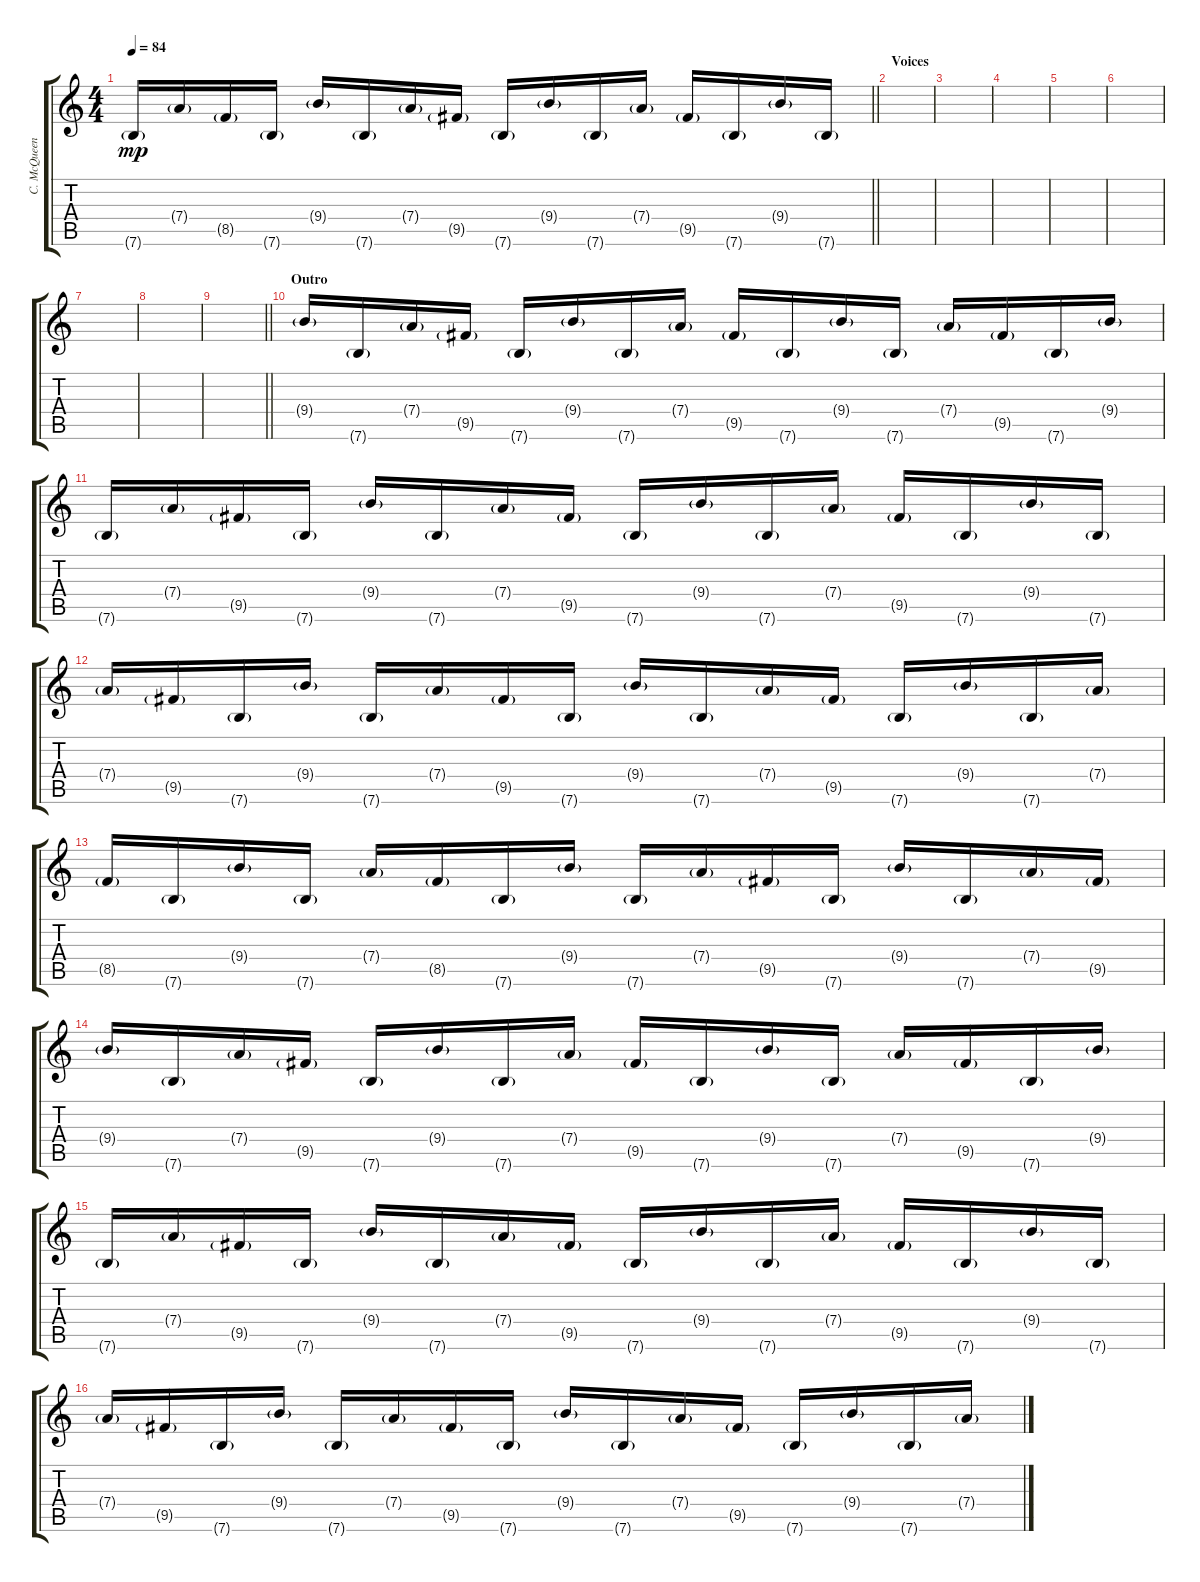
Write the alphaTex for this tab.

\track ("C. McQueen - Guitar #3" "C. McQueen") {instrument electricguitarjazz}
\staff {score tabs}
\tuning (E4 B3 G3 D3 A2 E2) {hide}
\ts (4 4)
\tempo 84
\clef g2
\barLineRight lightlight
\ks c
7.6{g}.16{dy mp} 7.4{g}.16 8.5{g}.16 7.6{g}.16 9.4{g}.16 7.6{g}.16 7.4{g}.16 9.5{g}.16 7.6{g}.16 9.4{g}.16 7.6{g}.16 7.4{g}.16 9.5{g}.16 7.6{g}.16 9.4{g}.16 7.6{g}.16 |
\section ("" "Voices")
|
|
|
|
|
|
|
\barLineRight lightlight
|
\section ("" "Outro")
9.4{g}.16 7.6{g}.16 7.4{g}.16 9.5{g}.16 7.6{g}.16 9.4{g}.16 7.6{g}.16 7.4{g}.16 9.5{g}.16 7.6{g}.16 9.4{g}.16 7.6{g}.16 7.4{g}.16 9.5{g}.16 7.6{g}.16 9.4{g}.16 |
7.6{g}.16 7.4{g}.16 9.5{g}.16 7.6{g}.16 9.4{g}.16 7.6{g}.16 7.4{g}.16 9.5{g}.16 7.6{g}.16 9.4{g}.16 7.6{g}.16 7.4{g}.16 9.5{g}.16 7.6{g}.16 9.4{g}.16 7.6{g}.16 |
7.4{g}.16 9.5{g}.16 7.6{g}.16 9.4{g}.16 7.6{g}.16 7.4{g}.16 9.5{g}.16 7.6{g}.16 9.4{g}.16 7.6{g}.16 7.4{g}.16 9.5{g}.16 7.6{g}.16 9.4{g}.16 7.6{g}.16 7.4{g}.16 |
8.5{g}.16 7.6{g}.16 9.4{g}.16 7.6{g}.16 7.4{g}.16 8.5{g}.16 7.6{g}.16 9.4{g}.16 7.6{g}.16 7.4{g}.16 9.5{g}.16 7.6{g}.16 9.4{g}.16 7.6{g}.16 7.4{g}.16 9.5{g}.16 |
9.4{g}.16 7.6{g}.16 7.4{g}.16 9.5{g}.16 7.6{g}.16 9.4{g}.16 7.6{g}.16 7.4{g}.16 9.5{g}.16 7.6{g}.16 9.4{g}.16 7.6{g}.16 7.4{g}.16 9.5{g}.16 7.6{g}.16 9.4{g}.16 |
7.6{g}.16 7.4{g}.16 9.5{g}.16 7.6{g}.16 9.4{g}.16 7.6{g}.16 7.4{g}.16 9.5{g}.16 7.6{g}.16 9.4{g}.16 7.6{g}.16 7.4{g}.16 9.5{g}.16 7.6{g}.16 9.4{g}.16 7.6{g}.16 |
7.4{g}.16 9.5{g}.16 7.6{g}.16 9.4{g}.16 7.6{g}.16 7.4{g}.16 9.5{g}.16 7.6{g}.16 9.4{g}.16 7.6{g}.16 7.4{g}.16 9.5{g}.16 7.6{g}.16 9.4{g}.16 7.6{g}.16 7.4{g}.16
